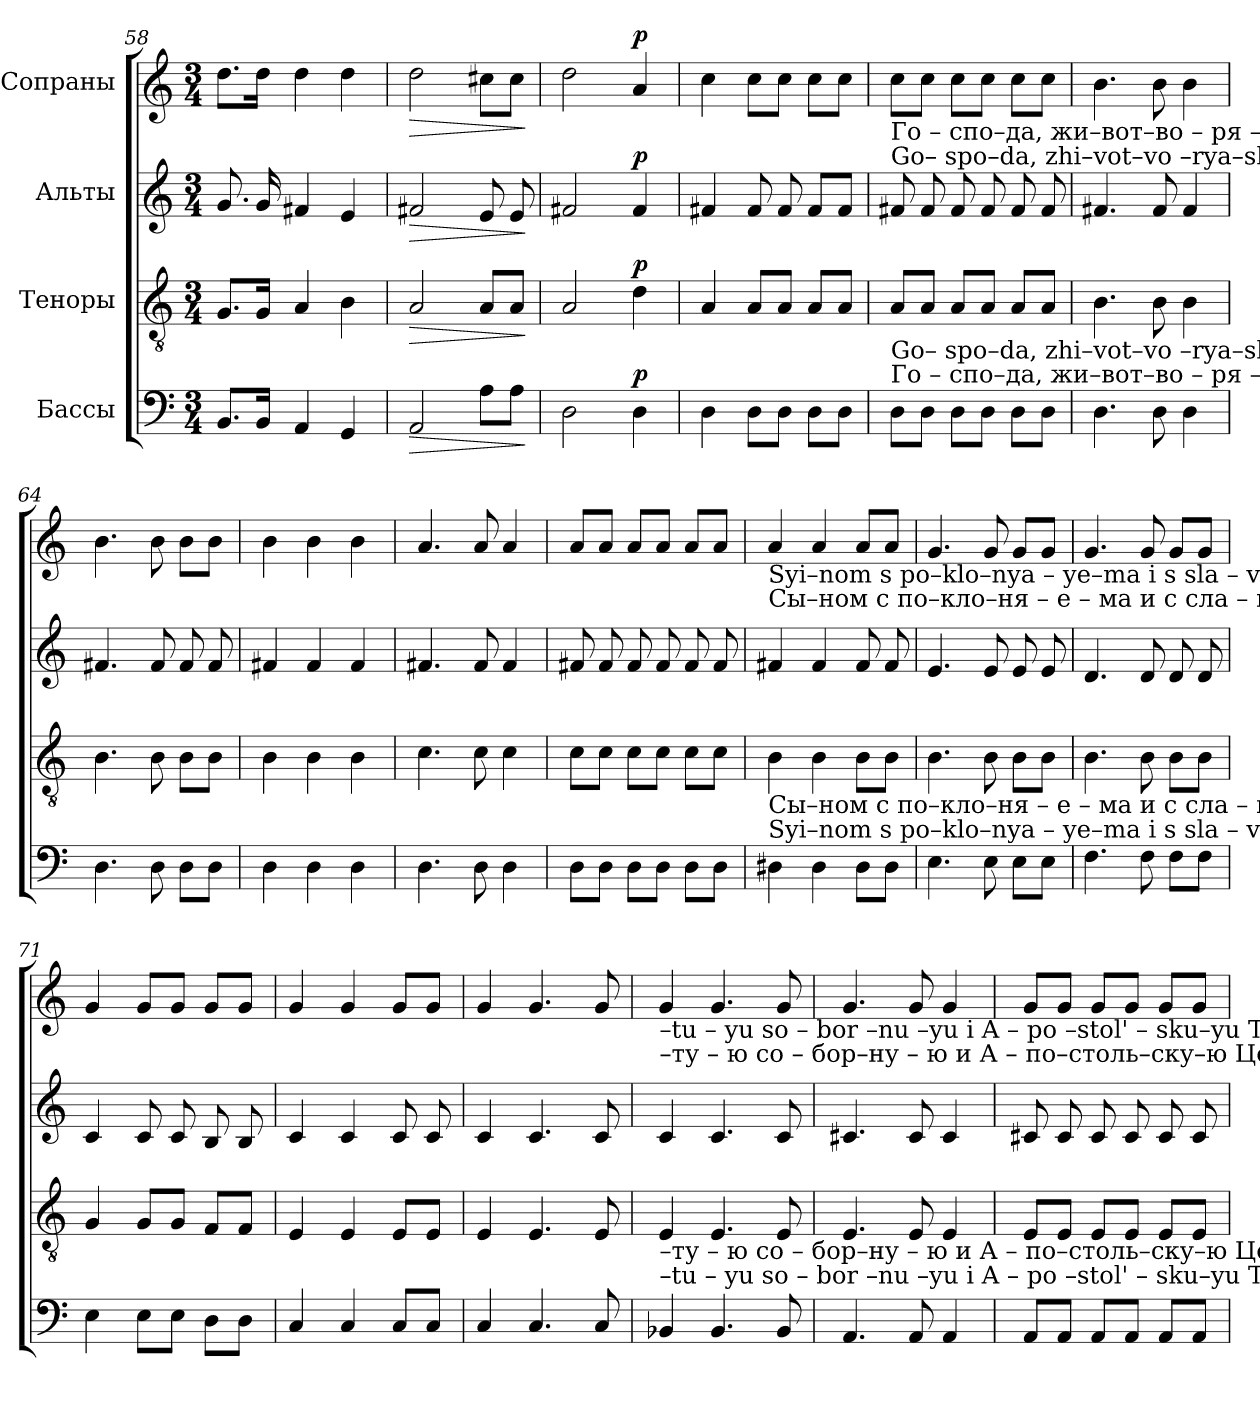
**kern	**dynam	**kern	**dynam	**kern	**dynam	**kern	**dynam
*part4	*part4	*part3	*part3	*part2	*part2	*part1	*part1
*staff4	*staff4	*staff3	*staff3	*staff2	*staff2	*staff1	*staff1
*I"Бассы	*	*I"Теноры	*	*I"Альты	*	*I"Сопраны	*
*clefF4	*	*clefGv2	*	*clefG2	*	*clefG2	*
*k[]	*	*k[]	*	*k[]	*	*k[]	*
*M3/4	*	*M3/4	*	*M3/4	*	*M3/4	*
=58	=58	=58	=58	=58	=58	=58	=58
8.BB/L	.	8.G/L	.	8.g/	.	8.dd\L	.
16BB/Jk	.	16G/Jk	.	16g/	.	16dd\Jk	.
4AA/	.	4A/	.	4f#X/	.	4dd\	.
4GG/	.	4B\	.	4e/	.	4dd\	.
=59	=59	=59	=59	=59	=59	=59	=59
!	!LO:HP:b	!	!LO:HP:b	!	!LO:HP:b	!	!LO:HP:b
2AA/	>	2A/	>	2f#X/	>	2dd\	>
8A\L	.	8A/L	.	8e/	.	8cc#X\L	.
8A\J	.	8A/J	.	8e/	.	8cc#\J	.
.	]	.	]	.	]	.	]
=60	=60	=60	=60	=60	=60	=60	=60
2D\	.	2A/	.	2f#X/	.	2dd\	.
!	!LO:DY:a	!	!LO:DY:a	!	!LO:DY:a	!	!LO:DY:a
4D\	p	4d\	p	4f#/	p	4a/	p
=61	=61	=61	=61	=61	=61	=61	=61
4D\	.	4A/	.	4f#X/	.	4cc\	.
8D\L	.	8A/L	.	8f#/	.	8cc\L	.
8D\J	.	8A/J	.	8f#/	.	8cc\J	.
8D\L	.	8A/L	.	8f#/L	.	8cc\L	.
8D\J	.	8A/J	.	8f#/J	.	8cc\J	.
!!LO:LB:g=z
=62	=62	=62	=62	=62	=62	=62	=62
!	!	!	!	!	!	!LO:TX:b:t=Го – спо–да,  жи–вот–во   –  ря  – ща– го,        И    –    же  от   От   –  ца  ис – хо  –   дя –  ща –го,         И – же   со    От–цем  и	!
!	!	!	!	!	!	!LO:TX:b:t=Go– spo–da,  zhi–vot–vo   –rya–shcha–vo,        I     –   zhe ot    Ot    – tsa   is –kho–dya–shcha–vo,         I  – zhe  co   Ot–tsem  i	!
!	!	!LO:TX:b:t=Go– spo–da,  zhi–vot–vo   –rya–shcha–vo,        I     –   zhe ot    Ot    – tsa   is –kho–dya–shcha–vo,         I  – zhe  co   Ot–tsem  i	!	!	!	!	!
!	!	!LO:TX:b:t=Го – спо–да,  жи–вот–во   –  ря  – ща– го,        И    –    же  от   От   –  ца  ис – хо  –   дя –  ща –го,         И – же   со    От–цем  и	!	!	!	!	!
8D\L	.	8A/L	.	8f#X/	.	8cc\L	.
8D\J	.	8A/J	.	8f#/	.	8cc\J	.
8D\L	.	8A/L	.	8f#/	.	8cc\L	.
8D\J	.	8A/J	.	8f#/	.	8cc\J	.
8D\L	.	8A/L	.	8f#/	.	8cc\L	.
8D\J	.	8A/J	.	8f#/	.	8cc\J	.
=63	=63	=63	=63	=63	=63	=63	=63
4.D\	.	4.B\	.	4.f#X/	.	4.b\	.
8D\	.	8B\	.	8f#/	.	8b\	.
4D\	.	4B\	.	4f#/	.	4b\	.
=64	=64	=64	=64	=64	=64	=64	=64
4.D\	.	4.B\	.	4.f#X/	.	4.b\	.
8D\	.	8B\	.	8f#/	.	8b\	.
8D\L	.	8B\L	.	8f#/	.	8b\L	.
8D\J	.	8B\J	.	8f#/	.	8b\J	.
=65	=65	=65	=65	=65	=65	=65	=65
4D\	.	4B\	.	4f#X/	.	4b\	.
4D\	.	4B\	.	4f#/	.	4b\	.
4D\	.	4B\	.	4f#/	.	4b\	.
=66	=66	=66	=66	=66	=66	=66	=66
4.D\	.	4.c\	.	4.f#X/	.	4.a/	.
8D\	.	8c\	.	8f#/	.	8a/	.
4D\	.	4c\	.	4f#/	.	4a/	.
=67	=67	=67	=67	=67	=67	=67	=67
8D\L	.	8c\L	.	8f#X/	.	8a/L	.
8D\J	.	8c\J	.	8f#/	.	8a/J	.
8D\L	.	8c\L	.	8f#/	.	8a/L	.
8D\J	.	8c\J	.	8f#/	.	8a/J	.
8D\L	.	8c\L	.	8f#/	.	8a/L	.
8D\J	.	8c\J	.	8f#/	.	8a/J	.
!!LO:LB:g=z
=68	=68	=68	=68	=68	=68	=68	=68
!	!	!	!	!	!	!LO:TX:b:t=Syi–nom s po–klo–nya  –   ye–ma   i     s  sla    –  vi –ma, gla – go   –   lav – sha – vo   pro  – ro  –  ki.        Vo – ye – di    –  nu   svya–	!
!	!	!	!	!	!	!LO:TX:b:t=Сы–ном с по–кло–ня   –    е – ма   и    с сла   –  ви–ма, гла – го   –   лав –ша – го   про – ро  – ки.      Во –  е  –  ди  –  ну      свя–	!
!	!	!LO:TX:b:t=Сы–ном с по–кло–ня   –    е – ма   и    с сла   –  ви–ма, гла – го   –   лав –ша – го   про – ро  – ки.      Во –  е  –  ди  –  ну      свя–	!	!	!	!	!
!	!	!LO:TX:b:t=Syi–nom s po–klo–nya  –   ye–ma   i     s  sla    –  vi –ma, gla – go   –   lav – sha – vo   pro  – ro  –  ki.        Vo – ye – di    –  nu   svya–	!	!	!	!	!
4D#X\	.	4B\	.	4f#X/	.	4a/	.
4D#\	.	4B\	.	4f#/	.	4a/	.
8D#\L	.	8B\L	.	8f#/	.	8a/L	.
8D#\J	.	8B\J	.	8f#/	.	8a/J	.
=69	=69	=69	=69	=69	=69	=69	=69
4.E\	.	4.B\	.	4.e/	.	4.g/	.
8E\	.	8B\	.	8e/	.	8g/	.
8E\L	.	8B\L	.	8e/	.	8g/L	.
8E\J	.	8B\J	.	8e/	.	8g/J	.
=70	=70	=70	=70	=70	=70	=70	=70
4.F\	.	4.B\	.	4.d/	.	4.g/	.
8F\	.	8B\	.	8d/	.	8g/	.
8F\L	.	8B\L	.	8d/	.	8g/L	.
8F\J	.	8B\J	.	8d/	.	8g/J	.
=71	=71	=71	=71	=71	=71	=71	=71
4E\	.	4G/	.	4c/	.	4g/	.
8E\L	.	8G/L	.	8c/	.	8g/L	.
8E\J	.	8G/J	.	8c/	.	8g/J	.
8D\L	.	8F/L	.	8B/	.	8g/L	.
8D\J	.	8F/J	.	8B/	.	8g/J	.
=72	=72	=72	=72	=72	=72	=72	=72
4C/	.	4E/	.	4c/	.	4g/	.
4C/	.	4E/	.	4c/	.	4g/	.
8C/L	.	8E/L	.	8c/	.	8g/L	.
8C/J	.	8E/J	.	8c/	.	8g/J	.
=73	=73	=73	=73	=73	=73	=73	=73
4C/	.	4E/	.	4c/	.	4g/	.
4.C/	.	4.E/	.	4.c/	.	4.g/	.
8C/	.	8E/	.	8c/	.	8g/	.
!!LO:PB:g=z
=74	=74	=74	=74	=74	=74	=74	=74
!	!	!	!	!	!	!LO:TX:b:t=–tu – yu     so   –    bor –nu –yu        i         A – po –stol' – sku–yu       Tser–kov.         Is – po  – vye–du–yu               ye –  di – no   krye–	!
!	!	!	!	!	!	!LO:TX:b:t=–ту – ю      со    –   бор–ну – ю         и       А  – по–столь–ску–ю       Цер–ков.        Ис –по  – ве – ду  – ю               е  –  ди – но    кре–	!
!	!	!LO:TX:b:t=–ту – ю      со    –   бор–ну – ю         и       А  – по–столь–ску–ю       Цер–ков.        Ис –по  – ве – ду  – ю               е  –  ди – но    кре–	!	!	!	!	!
!	!	!LO:TX:b:t=–tu – yu     so   –    bor –nu –yu        i         A – po –stol' – sku–yu       Tser–kov.         Is – po  – vye–du–yu               ye –  di – no   krye–	!	!	!	!	!
4BB-X/	.	4E/	.	4c/	.	4g/	.
4.BB-/	.	4.E/	.	4.c/	.	4.g/	.
8BB-/	.	8E/	.	8c/	.	8g/	.
=75	=75	=75	=75	=75	=75	=75	=75
4.AA/	.	4.E/	.	4.c#X/	.	4.g/	.
8AA/	.	8E/	.	8c#/	.	8g/	.
4AA/	.	4E/	.	4c#/	.	4g/	.
=76	=76	=76	=76	=76	=76	=76	=76
8AA/L	.	8E/L	.	8c#X/	.	8g/L	.
8AA/J	.	8E/J	.	8c#/	.	8g/J	.
8AA/L	.	8E/L	.	8c#/	.	8g/L	.
8AA/J	.	8E/J	.	8c#/	.	8g/J	.
8AA/L	.	8E/L	.	8c#/	.	8g/L	.
8AA/J	.	8E/J	.	8c#/	.	8g/J	.
=	=	=	=	=	=	=	=
*-	*-	*-	*-	*-	*-	*-	*-
